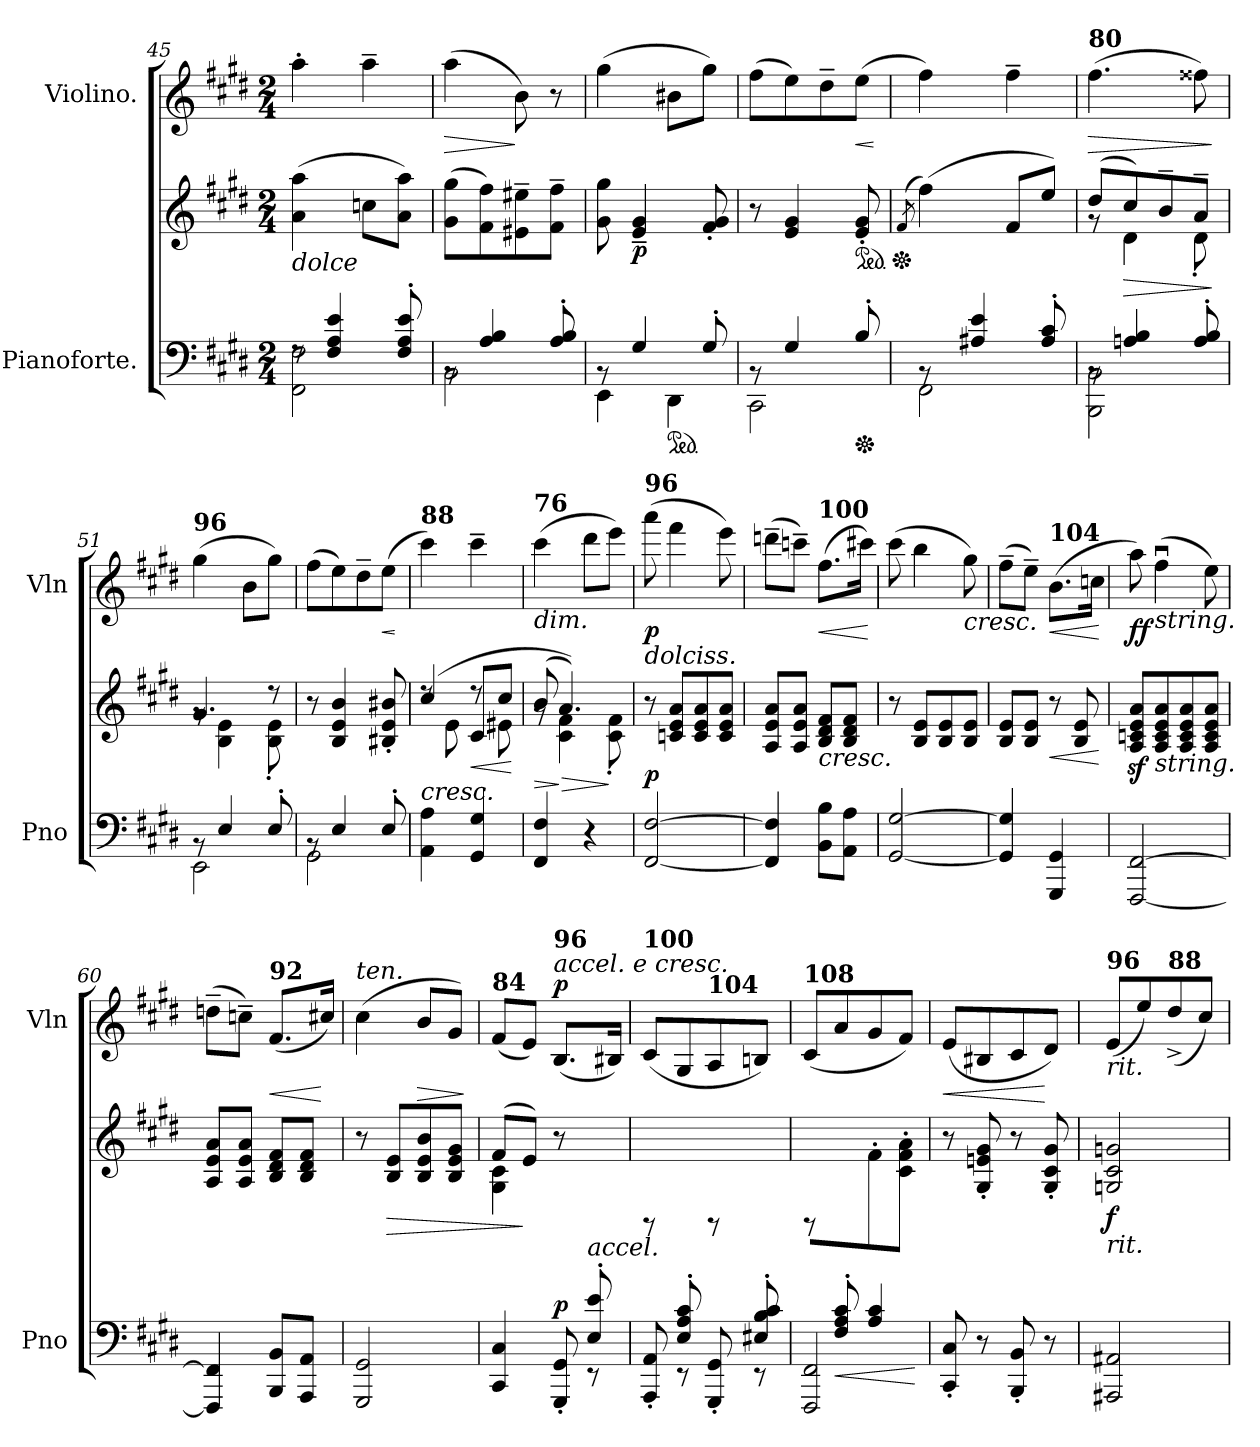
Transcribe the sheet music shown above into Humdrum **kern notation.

**kern	**kern	**dynam	**kern	**dynam
*part2	*part2	*part2	*part1	*part1
*staff3	*staff2	*staff2/3	*staff1	*staff1
*I"Pianoforte.	*	*	*I"Violino.	*
*I'Pno	*	*	*I'Vln	*
*clefF4	*clefG2	*	*clefG2	*
*k[f#c#g#d#]	*k[f#c#g#d#]	*	*k[f#c#g#d#]	*
*M2/4	*M2/4	*	*M2/4	*
=45	=45	=45	=45	=45
*^	*	*	*	*
!	!	!LO:TX:b:i:t=dolce	!	!	!
8rF	2FF#\ 2F#\	(4a\ 4aa\	.	4aa'\	.
4F#/ 4A/ 4e/	.	.	.	.	.
.	.	8ccn\L	.	4aa~\	.
8F#/' 8A/' 8e/'	.	8a\ 8aa\J)	.	.	.
=46	=46	=46	=46	=46	=46
!	!	!	!	!	!LO:HP:b
8rBB	2BB\	(8g#\ 8gg#\L	.	(4aa\	>
4A/ 4B/	.	8f#\ 8ff#\)	.	.	.
.	.	8e#X\~ 8ee#X\~	.	8b\)	]
8A/' 8B/'	.	8f#\~ 8ff#\~J	.	8r	.
=47	=47	=47	=47	=47	=47
8rBB	4EE\	8g#\ 8gg#\	.	(4gg#\	.
!	!	!	!LO:DY:b	!	!
4G#/	.	4e/~ 4g#/~	p	.	.
*ped	*	*	*	*	*
.	4DD#\	.	.	8b#X\L	.
8G#'/	.	8f#/' 8g#/'	.	8gg#\J)	.
=48	=48	=48	=48	=48	=48
8rBB	2CC#\	8r	.	(8ff#\L	.
4G#/	.	4e/ 4g#/	.	8ee\)	.
.	.	.	.	8dd#~\	.
*Xped	*	*	*	*	*
*	*	*ped	*	*	*
!	!	!	!	!	!LO:HP:b
8B'/	.	8e/' 8g#/'	.	(8ee\J	<
*v	*v	*	*	*	*
.	.	.	.	[
=49	=49	=49	=49	=49
*	*Xped	*	*	*
.	(>8qf#/	.	.	.
*^	*^	*	*	*
8rBB	2FF#\	(4ff#\)	32f#\KKLyy	.	4ff#\)	.
.	.	.	8..ff#\Jyy	.	.	.
4A#X/ 4e/	.	.	.	.	.	.
.	.	8f#/L	4ryy	.	4ff#~\	.
8A#/' 8c#/'	.	8ee/J)	.	.	.	.
!!LO:LB:g=z
=50	=50	=50	=50	=50	=50	=50
!	!	!	!	!	!LO:TX:a:B:t=80	!
!	!	!	!	!	!	!LO:HP:b
8rBB	2BBB\ 2BB\	(8dd#/L	8rg	.	(4.ff#\	>
!	!	!	!	!LO:HP:b	!	!
4An/ 4B/	.	8cc#/)	4d#\	>	.	.
.	.	8b~/	.	.	.	.
8A/' 8B/'	.	8a~/J	8d#'\	.	8ff##X\)	.
*v	*v	*	*	*	*	*
*	*v	*v	*	*	*
.	.	]	.	]
!!LO:LB:g=z
=51	=51	=51	=51	=51
*^	*^	*	*	*
!	!	!	!	!	!LO:TX:a:B:t=96	!
8rBB	2EE\	4.g#/	8rg	.	(4gg#\	.
4E/	.	.	4B\ 4e\	.	.	.
.	.	.	.	.	8b\L	.
8E'/	.	8r	8B\' 8e\'	.	8gg#\J)	.
*	*	*v	*v	*	*	*
=52	=52	=52	=52	=52	=52
8rBB	2GG#\	8r	.	(8ff#\L	.
4E/	.	4B/ 4e/ 4b/	.	8ee\)	.
.	.	.	.	8dd#~\	.
!	!	!	!	!	!LO:HP:b
8E'/	.	8B#X/' 8e/' 8b#X/'	.	(8ee\J	<
*v	*v	*	*	*	*
.	.	.	.	[
=53	=53	=53	=53	=53
*	*^	*	*	*
!	!	!	!	!LO:TX:a:B:t=88	!
!LO:TX:a:i:t=cresc.	!	!	!	!	!
4AA\ 4A\	(4cc#/	8rdd	.	4ccc#\)	.
.	.	8e\	.	.	.
!	!	!	!LO:HP:b	!	!
4GG#/ 4G#/	8c#/L	8rdd	<	4ccc#~\	.
.	8cc#/J	8e#X\	.	.	.
*	*v	*v	*	*	*
.	.	[	.	.
=54	=54	=54	=54	=54
!	!	!	!LO:TX:b:i:t=dim.	!
!	!	!	!LO:TX:a:B:t=76	!
!	!	!LO:HP:b	!	!
*	*^	*	*	*
4FF#/ 4F#/	(8b/	8rg	>	(4ccc#\	.
!	!	!	!LO:HP:n=1:b	!	!
.	4.a/))	4c#\ 4f#\	] >	.	.
4r	.	.	.	8ddd#\L	.
.	.	8c#\' 8f#\'	]	8eee\J)	.
=55	=55	=55	=55	=55	=55
!	!	!	!	!LO:TX:b:i:t=dolciss.	!
!	!	!	!	!LO:TX:a:B:t=96	!
!	!	!	!LO:DY:a=2	!	!LO:DY:b
*	*v	*v	*	*	*
[2FF#/ [2F#/	8r	p	(8aaa\	p
.	8cn/ 8e/ 8a/L	.	4fff#\	.
.	8c/ 8e/ 8a/	.	.	.
.	8c/ 8e/ 8a/J	.	8eee\)	.
=56	=56	=56	=56	=56
4FF#/] 4F#/]	8A/ 8e/ 8a/L	.	(8dddn~\L	.
.	8A/ 8e/ 8a/J	.	8cccn~\J)	.
!	!	!	!LO:TX:a:B:t=100	!
!	!LO:TX:b:i:t=cresc.	!	!	!
!	!	!	!	!LO:HP:b
8BB\ 8B\L	8B/ 8d#/ 8f#/L	.	(8.ff#\L	<
8AA\ 8A\J	8B/ 8d#/ 8f#/J	.	.	.
.	.	.	16ccc#X\Jk)	.
.	.	.	.	[
=57	=57	=57	=57	=57
[2GG#/ [2G#/	8r	.	(8ccc#\	.
.	8B/ 8e/L	.	4bb\	.
.	8B/ 8e/	.	.	.
!	!	!	!LO:TX:b:i:t=cresc.	!
.	8B/ 8e/J	.	8gg#\)	.
=58	=58	=58	=58	=58
4GG#/] 4G#/]	8B/ 8e/L	.	(8ff#~\L	.
.	8B/ 8e/J	.	8ee~\J)	.
!	!	!	!LO:TX:a:B:t=104	!
!	!	!LO:HP:b	!	!LO:HP:b
4GGG#/ 4GG#/	8r	<	(8.b\L	<
.	8B/ 8e/	.	.	.
.	.	.	16ccn\Jk	.
.	.	[	.	[
!!LO:PB:g=z
=59	=59	=59	=59	=59
!	!	!	!	!LO:DY:b
[2FFF#/ [2FF#/	8A/z< 8cn/z< 8e/z< 8a/z<L	.	8aa\)	ff
!	!	!	!LO:TX:b:i:t=string.	!
!	!LO:TX:b:i:t=string.	!	!	!
.	8A/ 8c/ 8e/ 8a/	.	(4ff#u\	.
.	8A/ 8c/ 8e/ 8a/	.	.	.
.	8A/ 8c/ 8e/ 8a/J	.	8ee\)	.
!!LO:PB:g=z
=60	=60	=60	=60	=60
4FFF#/] 4FF#/]	8A/ 8e/ 8a/L	.	(8ddn~\L	.
.	8A/ 8e/ 8a/J	.	8ccn~\J)	.
!	!	!	!LO:TX:a:B:t=92	!
!	!	!	!	!LO:HP:b
8BBB/ 8BB/L	8B/ 8d#/ 8f#/L	.	(8.f#/L	<
8AAA/ 8AA/J	8B/ 8d#/ 8f#/J	.	.	.
.	.	.	16cc#X/Jk)	[
=61	=61	=61	=61	=61
!	!	!	!LO:TX:a:i:t=ten.	!
2GGG#/ 2GG#/	8r	.	(4cc#\	.
!	!	!LO:HP:b	!	!
.	8B/ 8e/L	>	.	.
!	!	!	!	!LO:HP:b
.	8B/ 8e/ 8b/	.	8b/L	>
.	8B/ 8e/ 8g#/J	.	8g#/J)	.
.	.	.	.	]
=62	=62	=62	=62	=62
*^	*^	*	*	*
!	!	!	!	!	!LO:TX:a:B:t=84	!
4.ryy	4CC#/ 4C#/	(>8f#/L	4G#\ 4c#\	.	(8f#/L	.
.	.	8e/J)	.	]	8e/J)	.
!	!	!	!	!	!LO:TX:a:i:t=accel. e cresc.	!
!	!	!	!	!	!LO:TX:a:B:t=96	!
!	!	!	!	!LO:DY:a=2	!	!LO:DY:a
.	8GGG#/' 8GG#/'	8r	4rgyy	p	(8.B/L	p
!	!	!LO:TX:b:i:t=accel.	!	!	!	!
8E/' 8e/'	8rEE	8ryy	.	.	.	.
.	.	.	.	.	16B#X/Jk)	.
*	*	*v	*v	*	*	*
=63	=63	=63	=63	=63	=63
!	!	!	!	!LO:TX:a:B:t=100	!
8ryy	8AAA/' 8AA/'	8rGG	.	(8c#/L	.
8E/' 8A/' 8c#/'	8rEE	8ryy	.	8G#/	.
!	!	!	!	!LO:TX:a:B:t=104	!
8ryy	8GGG#/' 8GG#/'	8rGG	.	8A/	.
8E#X/' 8B/' 8c#/'	8rEE	8ryy	.	8Bn/J)	.
=64	=64	=64	=64	=64	=64
*	*^	*	*	*	*
!	!	!	!	!	!LO:TX:a:B:t=108	!
8ryy	2FFF#/ 2FF#/	4ryy	8rGG	.	(8c#/L	.
!	!	!	!	!LO:HP:b=2	!	!
8F#/' 8A/' 8c#/'L	.	.	8ryy	<	8a/	.
4ryy	.	4A/ 4c#/	8f#'\	.	8g#/	.
.	.	.	8c#\' 8f#\' 8a\'J	.	8f#/J)	.
*v	*v	*v	*	*	*	*
.	.	[	.	.
=65	=65	=65	=65	=65
!	!	!	!	!LO:HP:b
8CC#/' 8C#/'	8r	.	(8e/L	<
8r	8G#/' 8en/' 8g#/'	.	8B#X/	.
8BBB/' 8BB/'	8r	.	8c#/	.
8r	8G#/' 8c#/' 8g#/'	.	8d#/J)	[
=66	=66	=66	=66	=66
!	!	!	!LO:TX:b:i:t=rit.	!
!	!	!	!LO:TX:a:B:t=96	!
!	!LO:TX:b:i:t=rit.	!	!	!
!	!	!LO:DY:b	!	!
2AAA#X/ 2AA#X/	2Gn/ 2c#/ 2gn/	f	(8e/L	.
.	.	.	8ee/)	.
!	!	!	!LO:TX:a:B:t=88	!
.	.	.	(8dd#^/	.
.	.	.	8cc#/J)	.
=	=	=	=	=
*-	*-	*-	*-	*-
